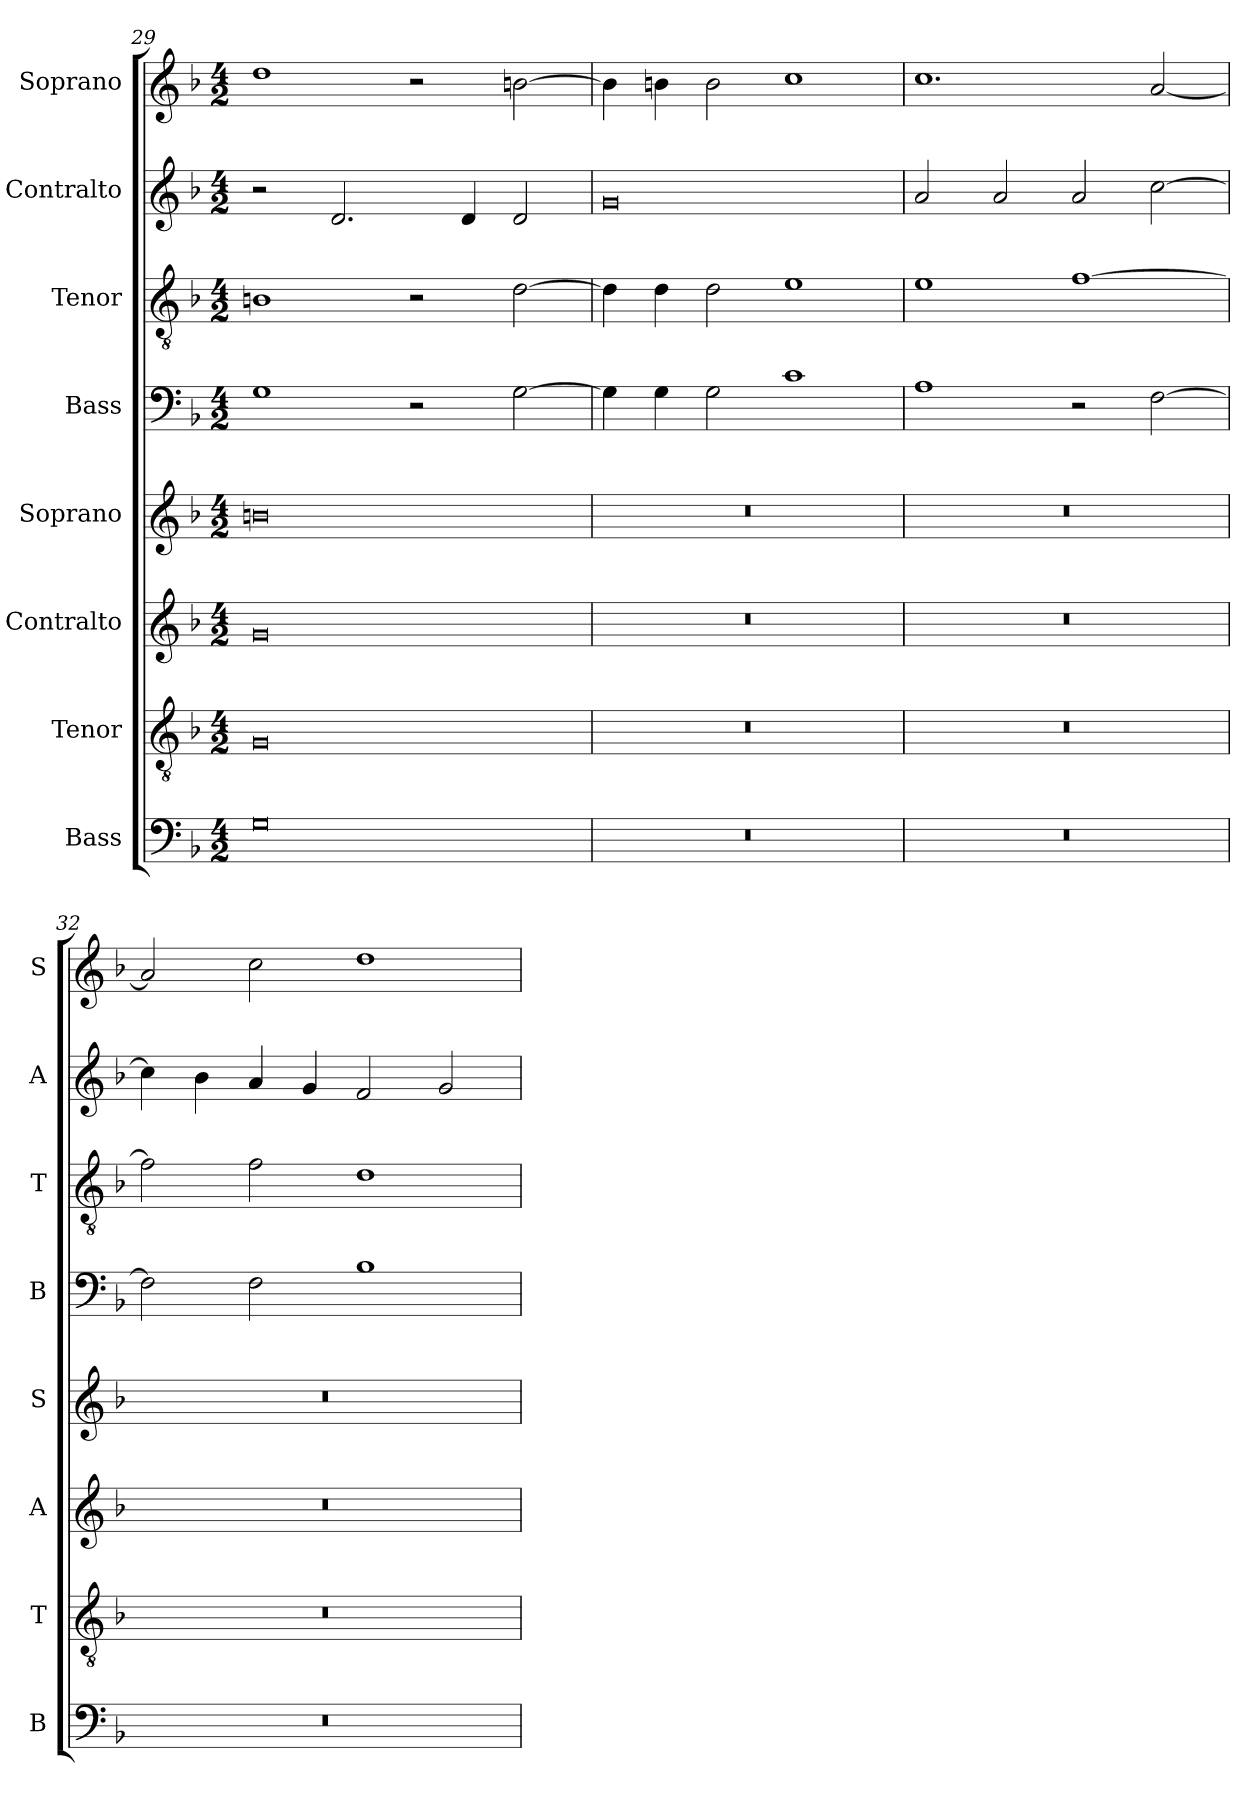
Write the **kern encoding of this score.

**kern	**kern	**kern	**kern	**kern	**kern	**kern	**kern
*part8	*part7	*part6	*part5	*part4	*part3	*part2	*part1
*staff8	*staff7	*staff6	*staff5	*staff4	*staff3	*staff2	*staff1
*I"Bass	*I"Tenor	*I"Contralto	*I"Soprano	*I"Bass	*I"Tenor	*I"Contralto	*I"Soprano
*I'B	*I'T	*I'A	*I'S	*I'B	*I'T	*I'A	*I'S
*clefF4	*clefGv2	*clefG2	*clefG2	*clefF4	*clefGv2	*clefG2	*clefG2
*k[b-]	*k[b-]	*k[b-]	*k[b-]	*k[b-]	*k[b-]	*k[b-]	*k[b-]
*G:dor	*G:dor	*G:dor	*G:dor	*G:dor	*G:dor	*G:dor	*G:dor
*M4/2	*M4/2	*M4/2	*M4/2	*M4/2	*M4/2	*M4/2	*M4/2
=29	=29	=29	=29	=29	=29	=29	=29
0G	0G	0g	0bn	1G	1Bn	2r	1dd
.	.	.	.	.	.	2.d	.
.	.	.	.	2r	2r	.	2r
.	.	.	.	.	.	4d	.
.	.	.	.	[2G	[2d	2d	[2bn
=30	=30	=30	=30	=30	=30	=30	=30
0r	0r	0r	0r	4G]	4d]	0g	4b]
.	.	.	.	4G	4d	.	4bn
.	.	.	.	2G	2d	.	2b
.	.	.	.	1c	1e	.	1cc
=31	=31	=31	=31	=31	=31	=31	=31
0r	0r	0r	0r	1A	1e	2a	1.cc
.	.	.	.	.	.	2a	.
.	.	.	.	2r	[1f	2a	.
.	.	.	.	[2F	.	[2cc	[2a
=32	=32	=32	=32	=32	=32	=32	=32
0r	0r	0r	0r	2F]	2f]	4cc]	2a]
.	.	.	.	.	.	4b-	.
.	.	.	.	2F	2f	4a	2cc
.	.	.	.	.	.	4g	.
.	.	.	.	1B-	1d	2f	1dd
.	.	.	.	.	.	2g	.
=	=	=	=	=	=	=	=
*-	*-	*-	*-	*-	*-	*-	*-
